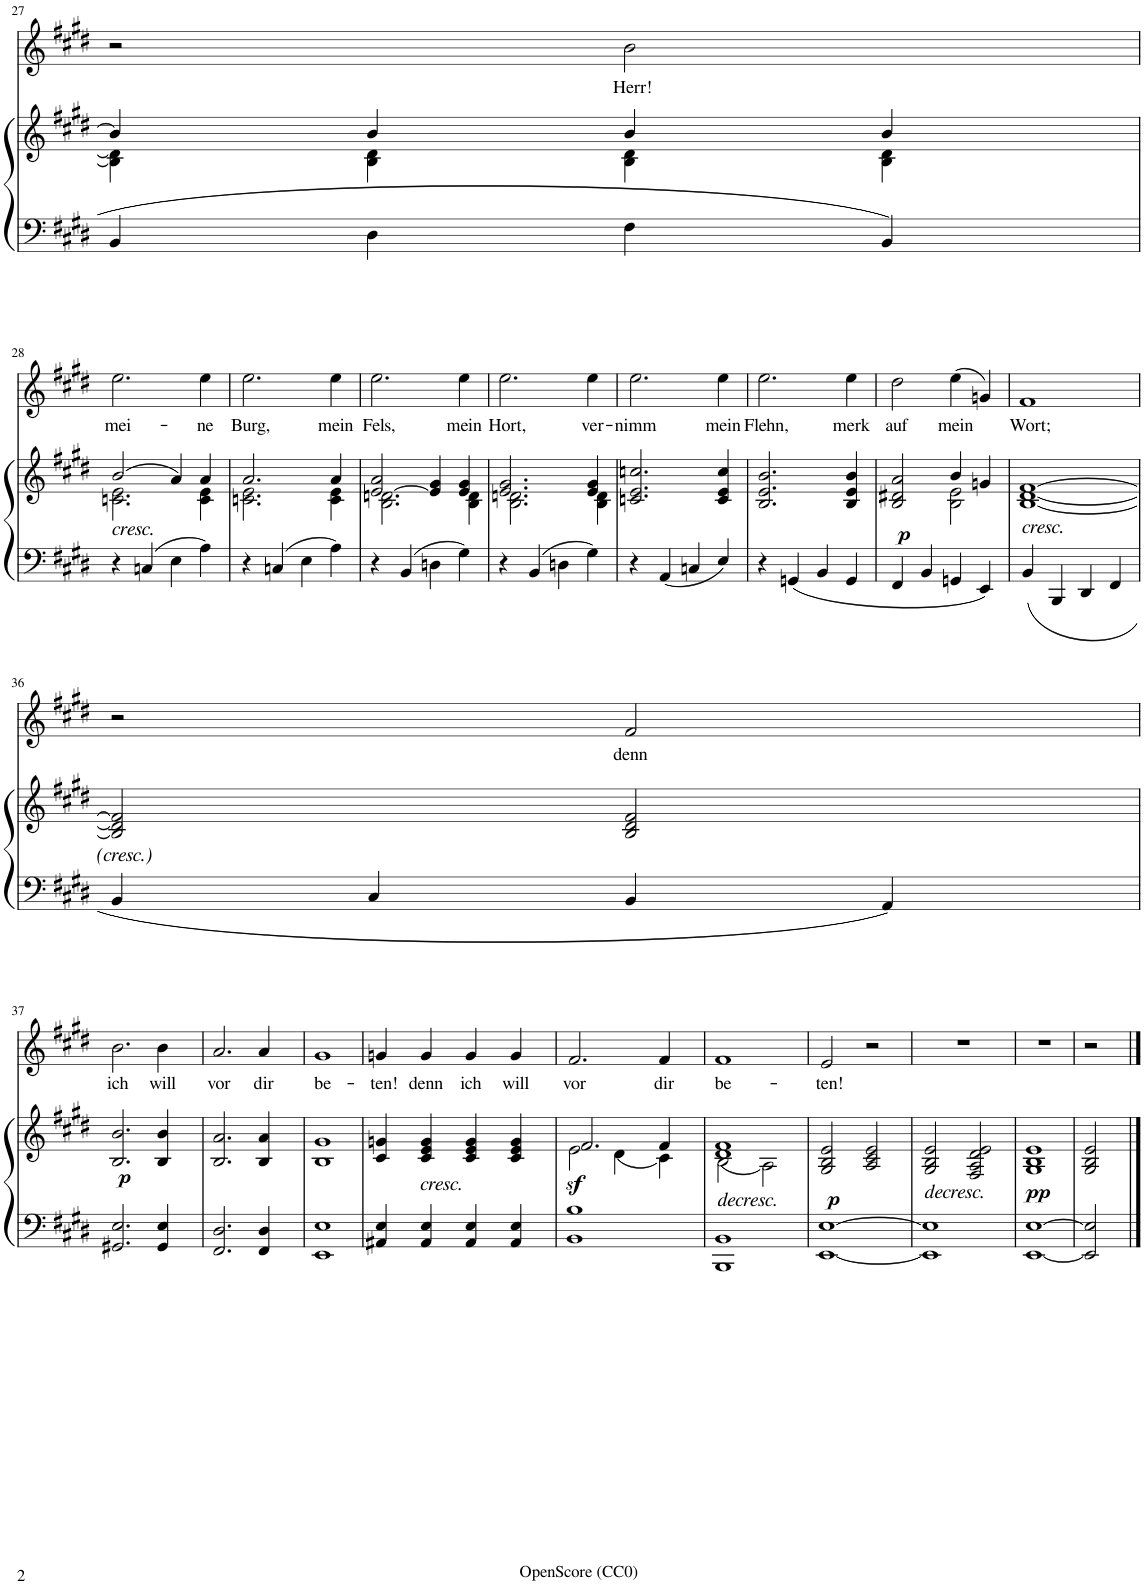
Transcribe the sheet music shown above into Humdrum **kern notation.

**kern	**kern	**dynam	**kern	**text
*part2	*part2	*part2	*part1	*part1
*staff3	*staff2	*staff2/3	*staff1	*staff1
*I"Pianoforte	*	*	*I"Voice	*
*I'Pno	*	*	*	*
!!LO:PB:g=z
*clefF4	*clefG2	*	*clefG2	*
*k[f#c#g#d#]	*k[f#c#g#d#]	*	*k[f#c#g#d#]	*
*M2/2	*M2/2	*	*M2/2	*
*met(c|)	*met(c|)	*	*met(c|)	*
=27	=27	=27	=27	=27
*	*^	*	*	*
4BB/	4b/]	4B\] 4d#\]	.	2r	.
4D#\	4b/	4B\ 4d#\	.	.	.
!	!	!	!	!	!LO:LY:b
4F#\	4b/	4B\ 4d#\	.	2b\	Herr!
4BB/	4b/	4B\ 4d#\	.	.	.
!!LO:LB:g=z
=28	=28	=28	=28	=28	=28
!	!LO:TX:b:i:t=cresc.	!	!	!	!
!	!	!	!	!	!LO:LY:b
4r	(2b/	2.cn\ 2.e\	.	2.ee\	mei-
4Cn/	.	.	.	.	.
4E\	4a/)	.	.	.	.
!	!	!	!	!	!LO:LY:b
4A\	4a/	4c\ 4e\	.	4ee\	-ne
=29	=29	=29	=29	=29	=29
!	!	!	!	!	!LO:LY:b
4r	2.a/	2.cn\ 2.e\	.	2.ee\	Burg,
4Cn/	.	.	.	.	.
4E\	.	.	.	.	.
!	!	!	!	!	!LO:LY:b
4A\	4a/	4c\ 4e\	.	4ee\	mein
=30	=30	=30	=30	=30	=30
!	!	!	!	!	!LO:LY:b
4r	[2e/ 2a/	2.B\ 2.dn\	.	2.ee\	Fels,
4BB/	.	.	.	.	.
4Dn\	4e/] 4g#/	.	.	.	.
!	!	!	!	!	!LO:LY:b
4G#\	4e/ 4g#/	4B\ 4d\	.	4ee\	mein
=31	=31	=31	=31	=31	=31
!	!	!	!	!	!LO:LY:b
4r	2.e/ 2.g#/	2.B\ 2.dn\	.	2.ee\	Hort,
4BB/	.	.	.	.	.
4Dn\	.	.	.	.	.
!	!	!	!	!	!LO:LY:b
4G#\	4e/ 4g#/	4B\ 4d\	.	4ee\	ver-
=32	=32	=32	=32	=32	=32
!	!	!	!	!	!LO:LY:b
*	*v	*v	*	*	*
4r	2.cn/ 2.e/ 2.ccn/	.	2.ee\	-nimm
4AA/	.	.	.	.
4Cn/	.	.	.	.
!	!	!	!	!LO:LY:b
4E/	4c/ 4e/ 4cc/	.	4ee\	mein
=33	=33	=33	=33	=33
!	!	!	!	!LO:LY:b
4r	2.B/ 2.e/ 2.b/	.	2.ee\	Flehn,
4GGn/	.	.	.	.
4BB/	.	.	.	.
!	!	!	!	!LO:LY:b
4GG/	4B/ 4e/ 4b/	.	4ee\	merk
=34	=34	=34	=34	=34
*	*^	*	*	*
!	!	!	!LO:DY:b	!	!LO:LY:b
4FF#/	2B/ 2d#X/ 2a/	2ryy	p	2dd#\	auf
4BB/	.	.	.	.	.
!	!	!	!	!	!LO:LY:b
4GGn/	4b/	2B\ 2e\	.	(4ee\	mein
4EE/	4gn/	.	.	4gn/)	.
*	*v	*v	*	*	*
=35	=35	=35	=35	=35
!	!LO:TX:b:i:t=cresc.	!	!	!
!	!	!	!	!LO:LY:b
4BB/	[1B [1d# [1f#	.	1f#	Wort;
4BBB/	.	.	.	.
4DD#/	.	.	.	.
4FF#/	.	.	.	.
!!LO:LB:g=z
=36	=36	=36	=36	=36
4BB/	2B/] 2d#/] 2f#/]	.	2r	.
4C#/	.	.	.	.
!	!	!	!	!LO:LY:b
4BB/	2B/ 2d#/ 2f#/	.	2f#/	denn
4AA/	.	.	.	.
!!LO:LB:g=z
=37	=37	=37	=37	=37
!	!	!LO:DY:b	!	!LO:LY:b
2.GG#X/ 2.E/	2.B/ 2.b/	p	2.b\	ich
!	!	!	!	!LO:LY:b
4GG#/ 4E/	4B/ 4b/	.	4b\	will
=38	=38	=38	=38	=38
!	!	!	!	!LO:LY:b
2.FF#/ 2.D#/	2.B/ 2.a/	.	2.a/	vor
!	!	!	!	!LO:LY:b
4FF#/ 4D#/	4B/ 4a/	.	4a/	dir
=39	=39	=39	=39	=39
!	!	!	!	!LO:LY:b
1EE 1E	1B 1g#	.	1g#	be-
=40	=40	=40	=40	=40
!	!	!	!	!LO:LY:b
4AA#X/ 4E/	4c#/ 4gn/	.	4gn/	-ten!
!	!LO:TX:b:i:t=cresc.	!	!	!
!	!	!	!	!LO:LY:b
4AA#/ 4E/	4c#/ 4e/ 4g/	.	4g/	denn
!	!	!	!	!LO:LY:b
4AA#/ 4E/	4c#/ 4e/ 4g/	.	4g/	ich
!	!	!	!	!LO:LY:b
4AA#/ 4E/	4c#/ 4e/ 4g/	.	4g/	will
=41	=41	=41	=41	=41
*	*^	*	*	*
!	!	!	!LO:DY:b	!	!LO:LY:b
1BB 1B	2.f#/	2e\	sf	2.f#/	vor
.	.	(4d#\	.	.	.
!	!	!	!	!	!LO:LY:b
.	4f#/	4c#\)	.	4f#/	dir
=42	=42	=42	=42	=42	=42
!	!LO:TX:b:i:t=decresc.	!	!	!	!
!	!	!	!	!	!LO:LY:b
1BBB 1BB	1d# 1f#	(2B\	.	1f#	be-
.	.	2A\)	.	.	.
=43	=43	=43	=43	=43	=43
!	!	!	!LO:DY:b	!	!LO:LY:b
*	*v	*v	*	*	*
[1EE [1E	2G#/ 2B/ 2e/	p	2e/	-ten!
.	2A/ 2c#/ 2e/	.	2r	.
=44	=44	=44	=44	=44
!	!LO:TX:b:i:t=decresc.	!	!	!
1EE] 1E]	2G#/ 2B/ 2e/	.	1r	.
.	2F#/ 2A/ 2d#/ 2e/	.	.	.
=45	=45	=45	=45	=45
!	!	!LO:DY:b	!	!
[1EE [1E	1G# 1B 1e	pp	1r	.
=46	=46	=46	=46	=46
2EE/] 2E/]	2G#/ 2B/ 2e/	.	2r	.
==	==	==	==	==
*-	*-	*-	*-	*-
